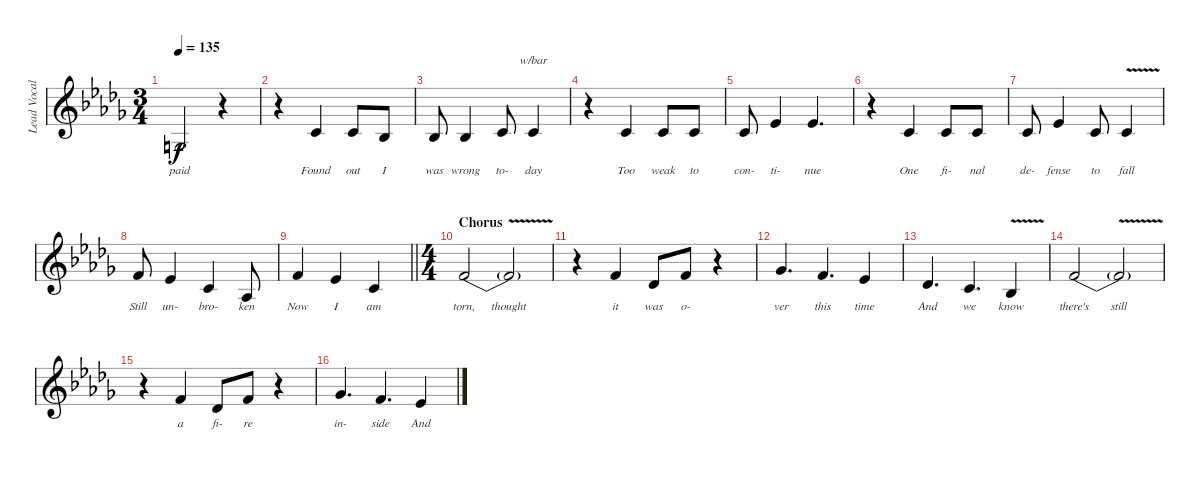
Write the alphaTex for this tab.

\track ("Lead Vocals" "Lead Vocal") {instrument lead6voice}
\staff {score}
\tuning (D4 A3 F3 C3 G2 C2) {hide}
\ts (3 4)
\tempo 135
\clef g2
\ks db
10.5{be (custom 0 4 10 4 20 0 60 0)}.2{lyrics (0 "paid") lyrics (1 "") lyrics (2 "") lyrics (3 "") lyrics (4 "") dy f} r.4 |
r.4 7.3.4{lyrics (0 "Found") lyrics (1 "") lyrics (2 "") lyrics (3 "") lyrics (4 "")} 7.3.8{lyrics (0 "out") lyrics (1 "") lyrics (2 "") lyrics (3 "") lyrics (4 "")} 10.4.8{lyrics (0 "I") lyrics (1 "") lyrics (2 "") lyrics (3 "") lyrics (4 "")} |
10.4.8{lyrics (0 "was") lyrics (1 "") lyrics (2 "") lyrics (3 "") lyrics (4 "")} 10.4.4{lyrics (0 "wrong") lyrics (1 "") lyrics (2 "") lyrics (3 "") lyrics (4 "")} 7.3.8{lyrics (0 "to-") lyrics (1 "") lyrics (2 "") lyrics (3 "") lyrics (4 "")} 10.5.4{tbe (custom default 0 14 25 14 35 0 60 0) lyrics (0 "day") lyrics (1 "") lyrics (2 "") lyrics (3 "") lyrics (4 "")} |
r.4 7.3.4{lyrics (0 "Too") lyrics (1 "") lyrics (2 "") lyrics (3 "") lyrics (4 "")} 7.3.8{lyrics (0 "weak") lyrics (1 "") lyrics (2 "") lyrics (3 "") lyrics (4 "")} 7.3.8{lyrics (0 "to") lyrics (1 "") lyrics (2 "") lyrics (3 "") lyrics (4 "")} |
7.3.8{lyrics (0 "con-") lyrics (1 "") lyrics (2 "") lyrics (3 "") lyrics (4 "")} 10.3.4{lyrics (0 "ti-") lyrics (1 "") lyrics (2 "") lyrics (3 "") lyrics (4 "")} 10.3{be (custom 0 0 15 0 25 4 60 4)}.4{d lyrics (0 "nue") lyrics (1 "") lyrics (2 "") lyrics (3 "") lyrics (4 "")} |
r.4 7.3.4{lyrics (0 "One") lyrics (1 "") lyrics (2 "") lyrics (3 "") lyrics (4 "")} 7.3.8{lyrics (0 "fi-") lyrics (1 "") lyrics (2 "") lyrics (3 "") lyrics (4 "")} 7.3.8{lyrics (0 "nal") lyrics (1 "") lyrics (2 "") lyrics (3 "") lyrics (4 "")} |
7.3.8{lyrics (0 "de-") lyrics (1 "") lyrics (2 "") lyrics (3 "") lyrics (4 "")} 10.3.4{lyrics (0 "fense") lyrics (1 "") lyrics (2 "") lyrics (3 "") lyrics (4 "")} 7.3.8{lyrics (0 "to") lyrics (1 "") lyrics (2 "") lyrics (3 "") lyrics (4 "")} 7.3{v}.4{lyrics (0 "fall") lyrics (1 "") lyrics (2 "") lyrics (3 "") lyrics (4 "")} |
8.2.8{lyrics (0 "Still") lyrics (1 "") lyrics (2 "") lyrics (3 "") lyrics (4 "")} 6.2.4{lyrics (0 "un-") lyrics (1 "") lyrics (2 "") lyrics (3 "") lyrics (4 "")} 7.3.4{lyrics (0 "bro-") lyrics (1 "") lyrics (2 "") lyrics (3 "") lyrics (4 "")} 8.4.8{lyrics (0 "ken") lyrics (1 "") lyrics (2 "") lyrics (3 "") lyrics (4 "")} |
\barLineRight lightlight
6.2{be (custom 0 4 25 4 35 0 60 0)}.4{lyrics (0 "Now") lyrics (1 "") lyrics (2 "") lyrics (3 "") lyrics (4 "")} 7.3{be (custom 0 6 25 6 35 0 60 0)}.4{lyrics (0 "I") lyrics (1 "") lyrics (2 "") lyrics (3 "") lyrics (4 "")} 7.3.4{lyrics (0 "am") lyrics (1 "") lyrics (2 "") lyrics (3 "") lyrics (4 "")} |
\ts (4 4)
\section ("" "Chorus")
10.3{be (custom 0 4 10 4 15 0 20 4 60 4)}.2{lyrics (0 "torn,") lyrics (1 "") lyrics (2 "") lyrics (3 "") lyrics (4 "")} 10.3{v t}.2{lyrics (0 "thought") lyrics (1 "") lyrics (2 "") lyrics (3 "") lyrics (4 "")} |
r.4 12.3.4{lyrics (0 "it") lyrics (1 "") lyrics (2 "") lyrics (3 "") lyrics (4 "")} 13.4.8{lyrics (0 "was") lyrics (1 "") lyrics (2 "") lyrics (3 "") lyrics (4 "")} 12.3.8{lyrics (0 "o-") lyrics (1 "") lyrics (2 "") lyrics (3 "") lyrics (4 "")} r.4 |
13.3.4{d lyrics (0 "ver") lyrics (1 "") lyrics (2 "") lyrics (3 "") lyrics (4 "")} 12.3.4{d lyrics (0 "this") lyrics (1 "") lyrics (2 "") lyrics (3 "") lyrics (4 "")} 10.3.4{lyrics (0 "time") lyrics (1 "") lyrics (2 "") lyrics (3 "") lyrics (4 "")} |
13.4.4{d lyrics (0 "And") lyrics (1 "") lyrics (2 "") lyrics (3 "") lyrics (4 "")} 12.4.4{d lyrics (0 "we") lyrics (1 "") lyrics (2 "") lyrics (3 "") lyrics (4 "")} 10.4{v}.4{lyrics (0 "know") lyrics (1 "") lyrics (2 "") lyrics (3 "") lyrics (4 "")} |
10.3{be (custom 0 4 10 4 15 0 20 4 60 4)}.2{lyrics (0 "there's") lyrics (1 "") lyrics (2 "") lyrics (3 "") lyrics (4 "")} 10.3{v t}.2{lyrics (0 "still") lyrics (1 "") lyrics (2 "") lyrics (3 "") lyrics (4 "")} |
r.4 12.3.4{lyrics (0 "a") lyrics (1 "") lyrics (2 "") lyrics (3 "") lyrics (4 "")} 13.4.8{lyrics (0 "fi-") lyrics (1 "") lyrics (2 "") lyrics (3 "") lyrics (4 "")} 12.3.8{lyrics (0 "re") lyrics (1 "") lyrics (2 "") lyrics (3 "") lyrics (4 "")} r.4 |
13.3.4{d lyrics (0 "in-") lyrics (1 "") lyrics (2 "") lyrics (3 "") lyrics (4 "")} 12.3.4{d lyrics (0 "side") lyrics (1 "") lyrics (2 "") lyrics (3 "") lyrics (4 "")} 10.3.4{lyrics (0 "And") lyrics (1 "") lyrics (2 "") lyrics (3 "") lyrics (4 "")}
